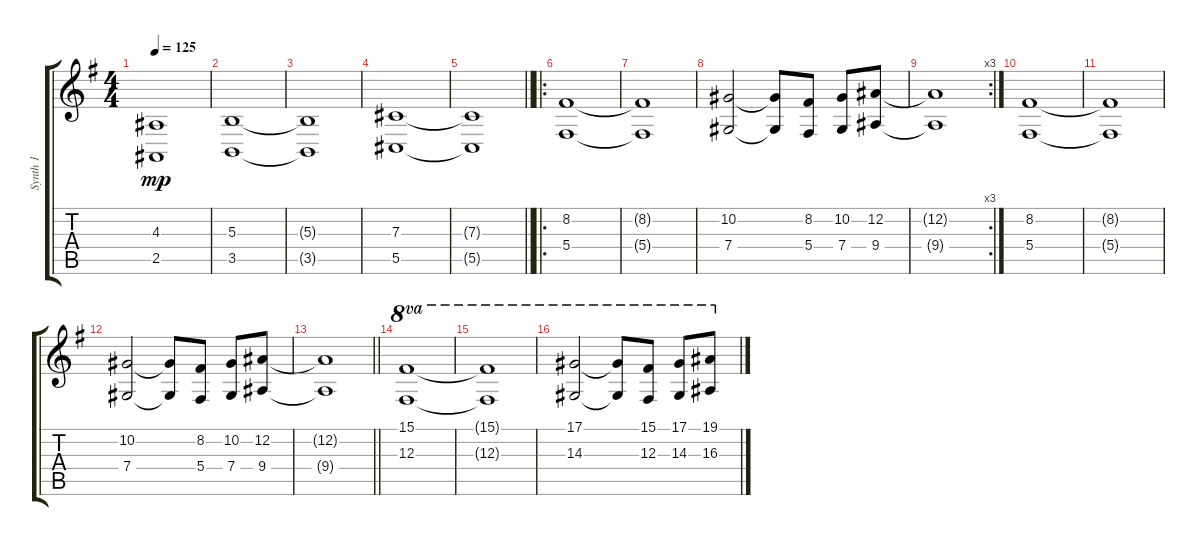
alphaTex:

\track ("Synth 1" "Synth 1") {instrument synthstrings1}
\staff {score tabs}
\tuning (Eb4 Bb3 Gb3 Db3 Ab2 Eb2) {hide}
\ts (4 4)
\tempo 125
\clef g2
\ks g
(4.3{t} 2.5{t}).1{dy mp} |
(5.3 3.5).1 |
(5.3{t} 3.5{t}).1 |
(7.3 5.5).1 |
\barLineRight lightlight
(7.3{t} 5.5{t}).1 |
\ro
(8.2 5.4).1 |
(8.2{t} 5.4{t}).1 |
(10.2 7.4).2 (10.2{t} 7.4{t}).8 (8.2 5.4).8 (10.2 7.4).8 (12.2 9.4).8 |
\rc 3
(12.2{t} 9.4{t}).1 |
(8.2 5.4).1 |
(8.2{t} 5.4{t}).1 |
(10.2 7.4).2 (10.2{t} 7.4{t}).8 (8.2 5.4).8 (10.2 7.4).8 (12.2 9.4).8 |
\barLineRight lightlight
(12.2{t} 9.4{t}).1 |
(15.1 12.3).1{ot 8va} |
(15.1{t} 12.3{t}).1{ot 8va} |
(17.1 14.3).2{ot 8va} (17.1{t} 14.3{t}).8{ot 8va} (15.1 12.3).8{ot 8va} (17.1 14.3).8{ot 8va} (19.1 16.3).8{ot 8va}
